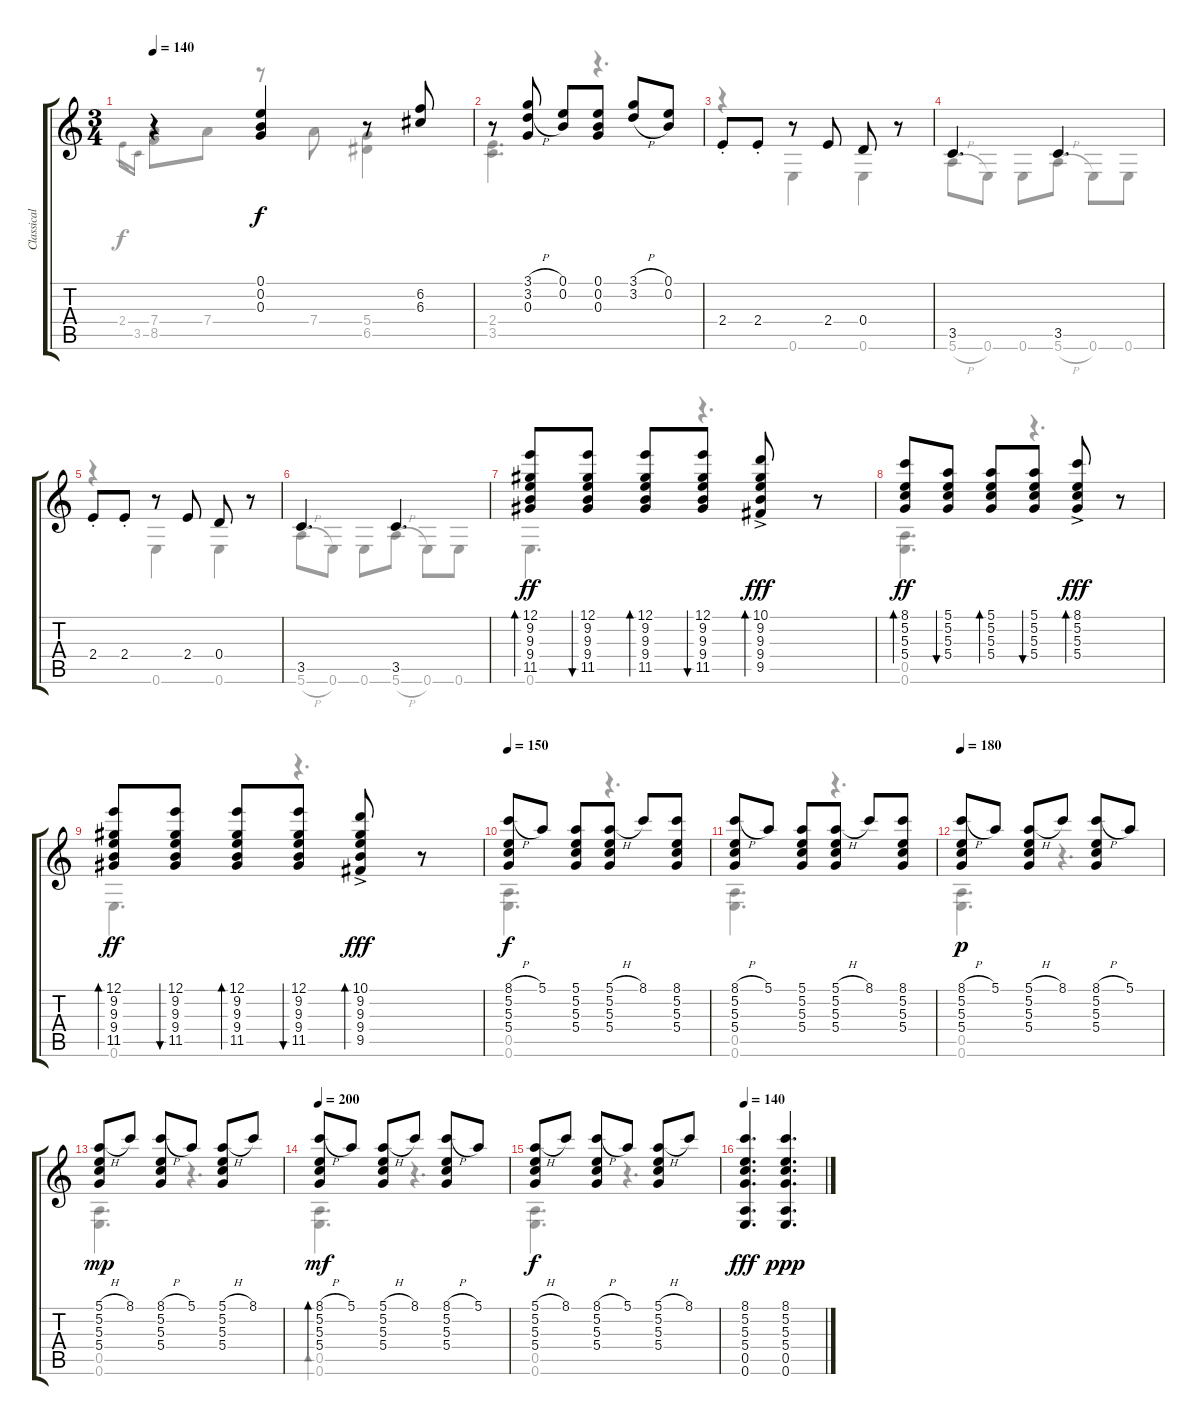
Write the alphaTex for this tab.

\track ("Classical Guitar" "Classical ") {instrument acousticguitarnylon}
\staff {score tabs}
\tuning (E4 B3 G3 D3 A2 E2) {hide}
\voice
\ts (3 4)
\tempo 140
\clef g2
\ks c
r.4{dy f} (0.1 0.2 0.3).4 r.8 (6.2 6.3).8 |
r.8 (3.1{h} 3.2{h} 0.3).8 (0.1 0.2).8 (0.1 0.2 0.3).8 (3.1{h} 3.2{h}).8 (0.1 0.2).8 |
2.4{st}.8 2.4{st}.8 r.8 2.4.8 0.4.8 r.8 |
3.5.4{d} 3.5.4{d} |
2.4{st}.8 2.4{st}.8 r.8 2.4.8 0.4.8 r.8 |
3.5.4{d} 3.5.4{d} |
(12.1 9.2 9.3 9.4 11.5).8{bd 30 dy ff} (12.1 9.2 9.3 9.4 11.5).8{bu 30} (12.1 9.2 9.3 9.4 11.5).8{bd 30} (12.1 9.2 9.3 9.4 11.5).8{bu 30} (10.1{ac} 9.2{ac} 9.3{ac} 9.4{ac} 9.5{ac}).8{bd 30 dy fff} r.8 |
(8.1 5.2 5.3 5.4).8{bd 30 dy ff} (5.1 5.2 5.3 5.4).8{bu 30} (5.1 5.2 5.3 5.4).8{bd 30} (5.1 5.2 5.3 5.4).8{bu 30} (8.1{ac} 5.2{ac} 5.3{ac} 5.4{ac}).8{bd 30 dy fff} r.8 |
(12.1 9.2 9.3 9.4 11.5).8{bd 30 dy ff} (12.1 9.2 9.3 9.4 11.5).8{bu 30} (12.1 9.2 9.3 9.4 11.5).8{bd 30} (12.1 9.2 9.3 9.4 11.5).8{bu 30} (10.1{ac} 9.2{ac} 9.3{ac} 9.4{ac} 9.5{ac}).8{bd 30 dy fff} r.8 |
\tempo 150
(8.1{h} 5.2 5.3 5.4).8{dy f} 5.1.8 (5.1 5.2 5.3 5.4).8 (5.1{h} 5.2 5.3 5.4).8 8.1.8 (8.1 5.2 5.3 5.4).8 |
(8.1{h} 5.2 5.3 5.4).8 5.1.8 (5.1 5.2 5.3 5.4).8 (5.1{h} 5.2 5.3 5.4).8 8.1.8 (8.1 5.2 5.3 5.4).8 |
\tempo 180
(8.1{h} 5.2 5.3 5.4).8{dy p} 5.1.8 (5.1{h} 5.2 5.3 5.4).8 8.1.8 (8.1{h} 5.2 5.3 5.4).8 5.1.8 |
(5.1{h} 5.2 5.3 5.4).8{dy mp} 8.1.8 (8.1{h} 5.2 5.3 5.4).8 5.1.8 (5.1{h} 5.2 5.3 5.4).8 8.1.8 |
\tempo 200
(8.1{h} 5.2 5.3 5.4).8{bd 30 dy mf} 5.1.8 (5.1{h} 5.2 5.3 5.4).8 8.1.8 (8.1{h} 5.2 5.3 5.4).8 5.1.8 |
(5.1{h} 5.2 5.3 5.4).8{dy f} 8.1.8 (8.1{h} 5.2 5.3 5.4).8 5.1.8 (5.1{h} 5.2 5.3 5.4).8 8.1.8 |
\tempo 140
(8.1 5.2 5.3 5.4 0.5 0.6).4{d dy fff} (8.1 5.2 5.3 5.4 0.5 0.6).4{d dy ppp}
\voice
\clef g2
\ottava regular
\simile none
\ks c
2.4.16{gr dy f} 3.5.16{gr} (7.4 8.5).8 7.4.8 r.8 7.4.8 (5.4 6.5).4 |
(2.4 3.5).4{d} r.4{d} |
r.4 0.6.4 0.6.4 |
5.6{h}.8 0.6.8 0.6.8 5.6{h}.8 0.6.8 0.6.8 |
r.4 0.6.4 0.6.4 |
5.6{h}.8 0.6.8 0.6.8 5.6{h}.8 0.6.8 0.6.8 |
0.6.4{d dy ff} r.4{d} |
(0.5 0.6).4{d} r.4{d} |
0.6.4{d} r.4{d} |
(0.5 0.6).4{d dy f} r.4{d} |
(0.5 0.6).4{d} r.4{d} |
(0.5 0.6).4{d dy p} r.4{d} |
(0.5 0.6).4{d dy mp} r.4{d} |
(0.5 0.6).4{d bd 30 dy mf} r.4{d} |
(0.5 0.6).4{d dy f} r.4{d} |
